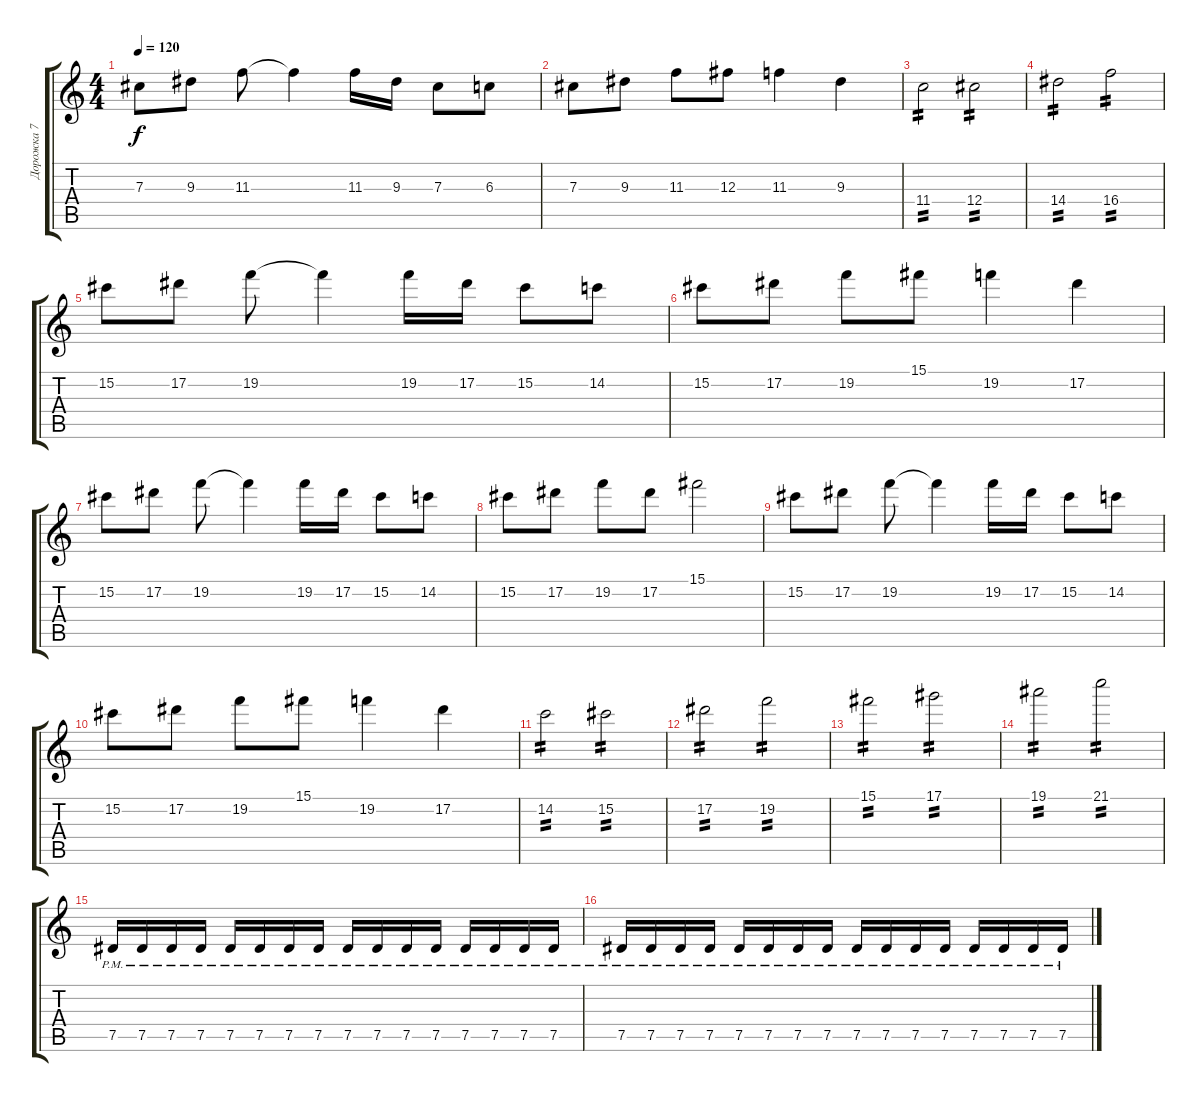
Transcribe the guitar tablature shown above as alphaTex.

\track ("Дорожка 7" "Дорожка 7") {instrument distortionguitar}
\staff {score tabs}
\tuning (Eb4 Bb3 Gb3 Db3 Ab2 Eb2) {hide}
\ts (4 4)
\tempo 120
\clef g2
\ks c
7.3.8{dy f} 9.3.8 11.3.8 11.3{t}.4 11.3.16 9.3.16 7.3.8 6.3.8 |
7.3.8 9.3.8 11.3.8 12.3.8 11.3.4 9.3.4 |
11.4.2{tp 2} 12.4.2{tp 2} |
14.4.2{tp 2} 16.4.2{tp 2} |
15.2.8{volume 10} 17.2.8 19.2.8 19.2{t}.4 19.2.16 17.2.16 15.2.8 14.2.8 |
15.2.8 17.2.8 19.2.8 15.1.8 19.2.4 17.2.4 |
15.2.8 17.2.8 19.2.8 19.2{t}.4 19.2.16 17.2.16 15.2.8 14.2.8 |
15.2.8 17.2.8 19.2.8 17.2.8 15.1.2 |
15.2.8 17.2.8 19.2.8 19.2{t}.4 19.2.16 17.2.16 15.2.8 14.2.8 |
15.2.8 17.2.8 19.2.8 15.1.8 19.2.4 17.2.4 |
14.2.2{tp 2} 15.2.2{tp 2} |
17.2.2{tp 2} 19.2.2{tp 2} |
15.1.2{tp 2} 17.1.2{tp 2} |
19.1.2{tp 2} 21.1.2{tp 2} |
7.5{pm}.16 7.5{pm}.16 7.5{pm}.16 7.5{pm}.16 7.5{pm}.16 7.5{pm}.16 7.5{pm}.16 7.5{pm}.16 7.5{pm}.16 7.5{pm}.16 7.5{pm}.16 7.5{pm}.16 7.5{pm}.16 7.5{pm}.16 7.5{pm}.16 7.5{pm}.16 |
7.5{pm}.16 7.5{pm}.16 7.5{pm}.16 7.5{pm}.16 7.5{pm}.16 7.5{pm}.16 7.5{pm}.16 7.5{pm}.16 7.5{pm}.16 7.5{pm}.16 7.5{pm}.16 7.5{pm}.16 7.5{pm}.16 7.5{pm}.16 7.5{pm}.16 7.5{pm}.16
